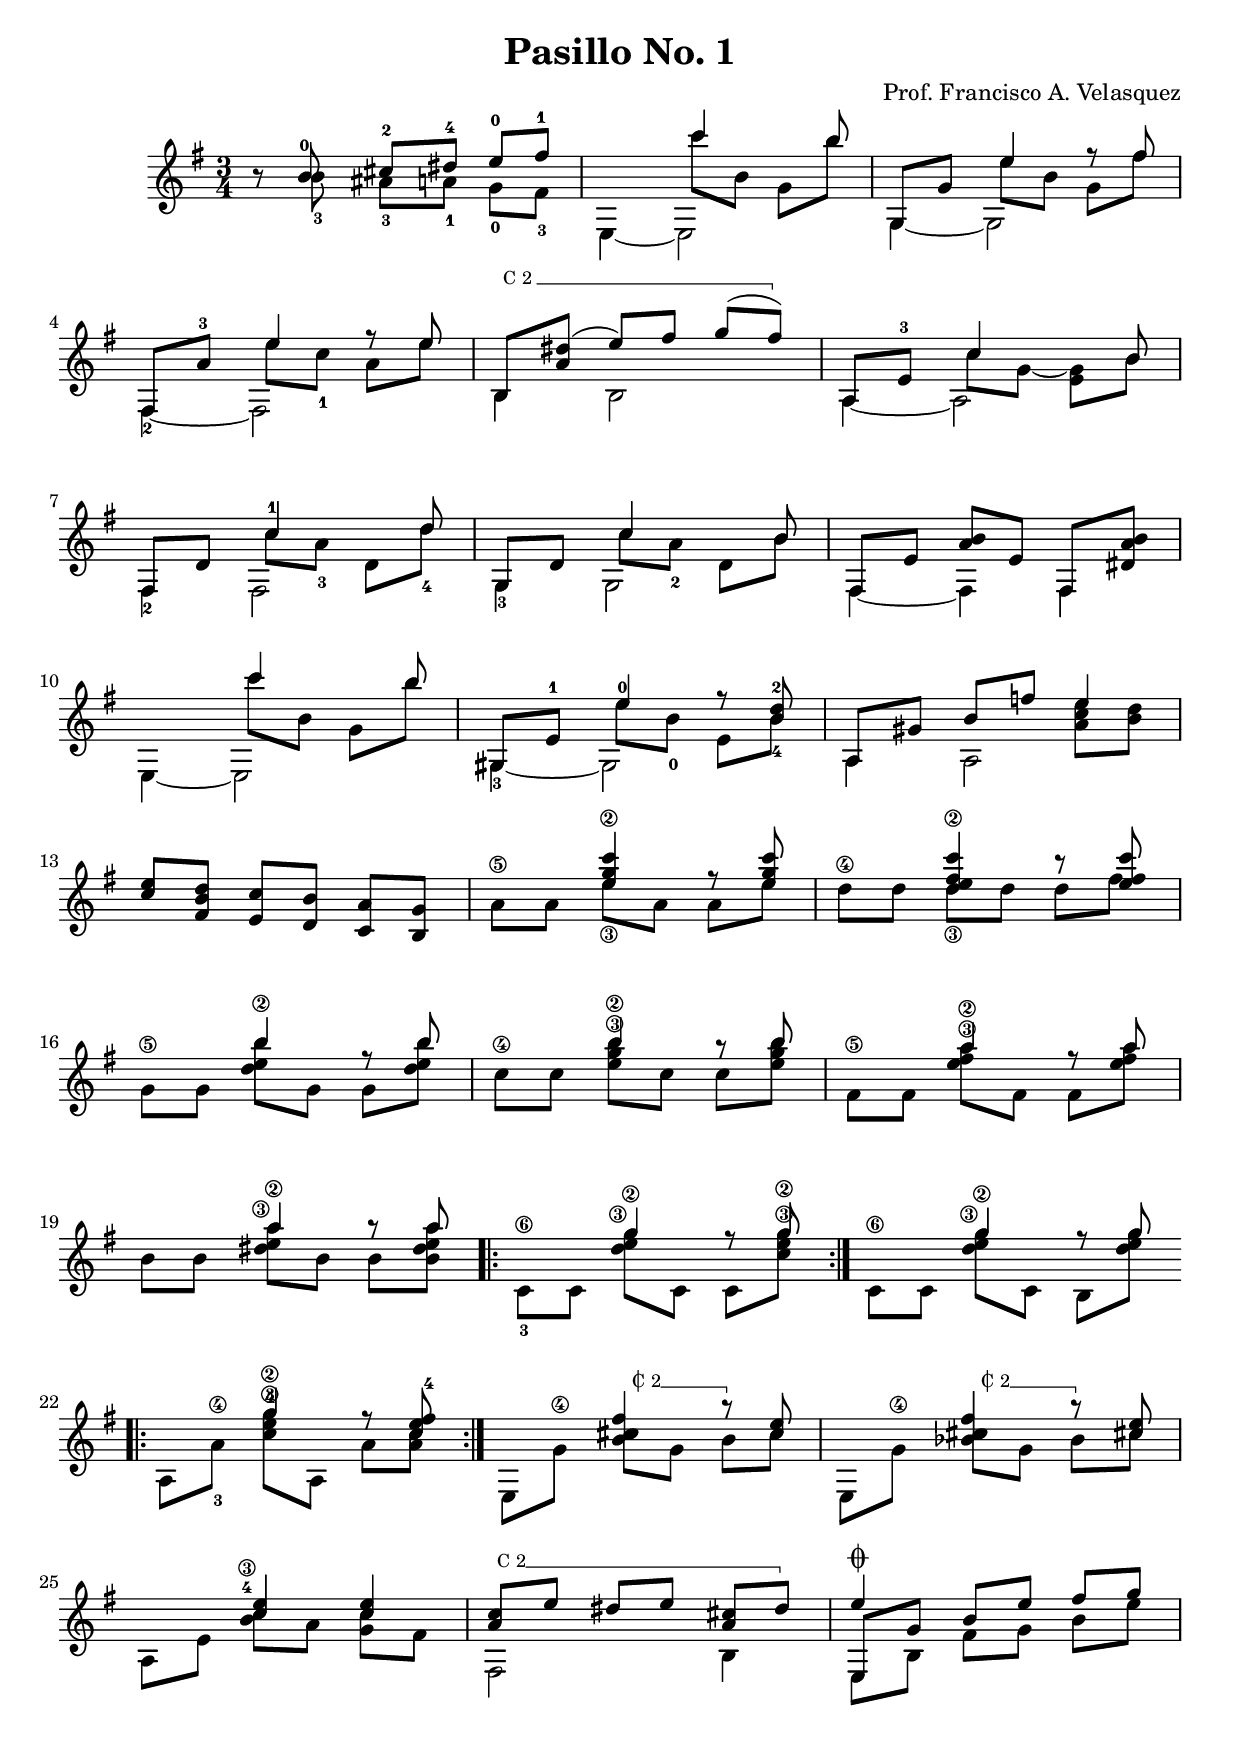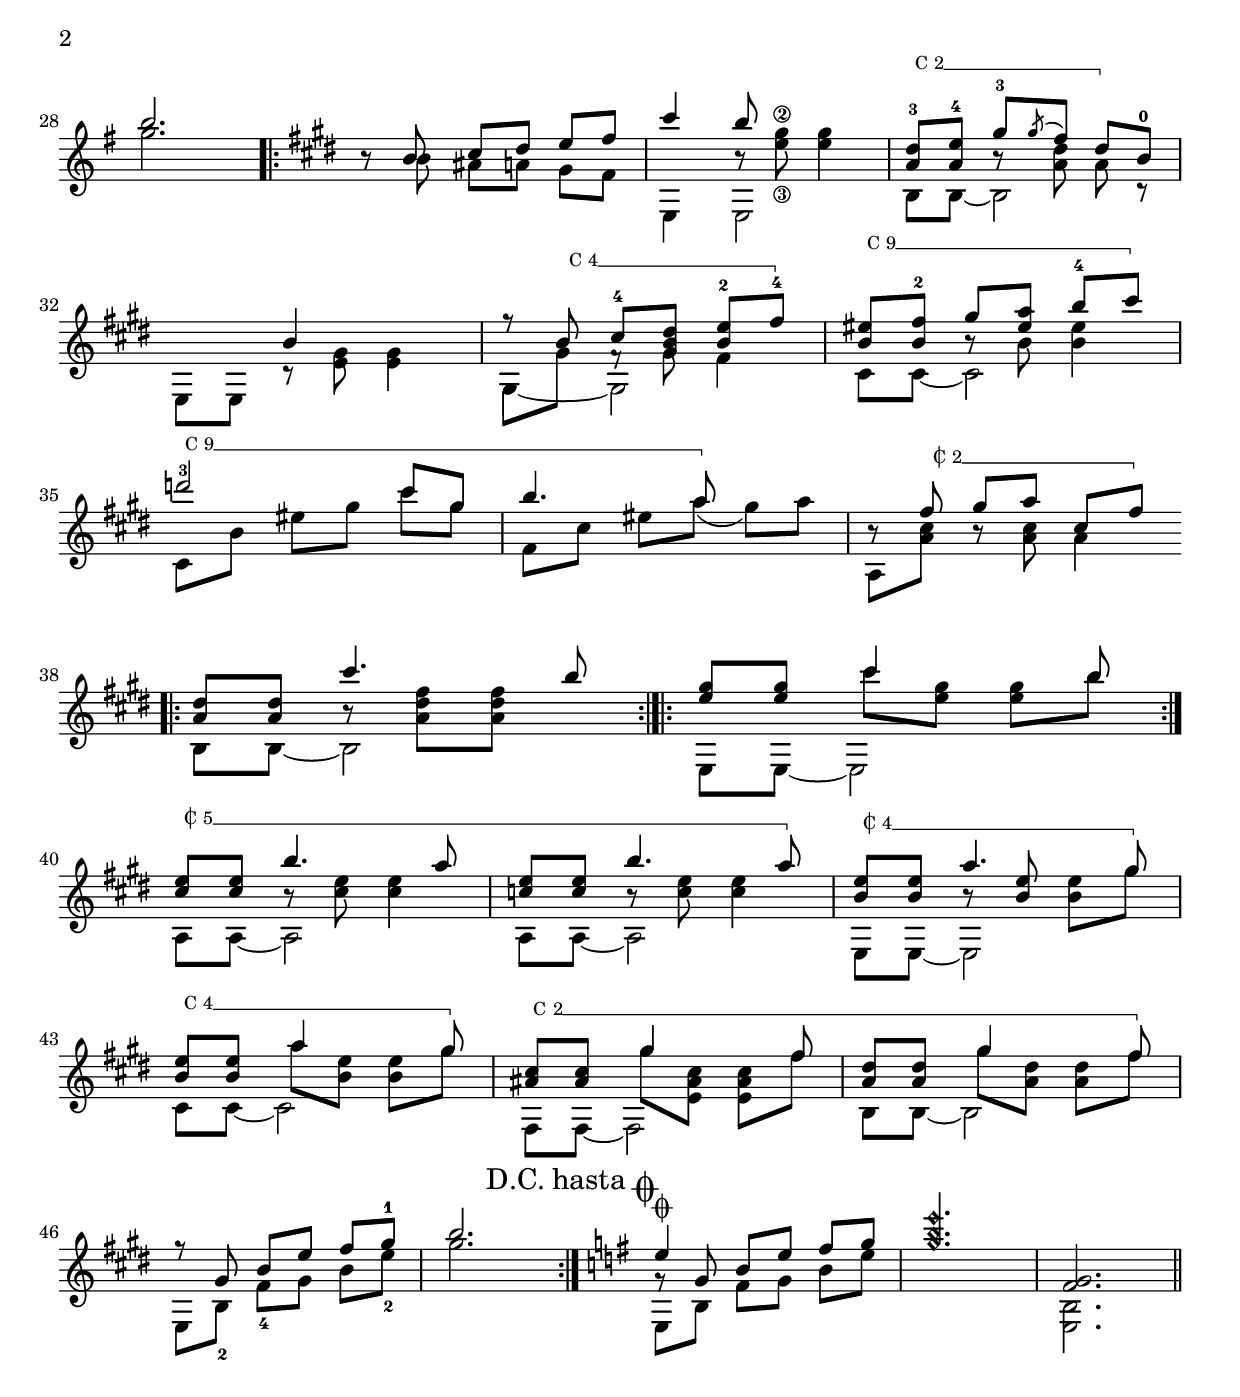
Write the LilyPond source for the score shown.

\version "2.18.2"
\header {
  title = "Pasillo No. 1"
  composer = "Prof. Francisco A. Velasquez"
}

\include "bbarred.ly"

#(define RH rightHandFinger)

<<
  {
    \time 3/4
    \key g \major
    r8 
    <<
      \new Voice { \voiceOne
        b'-0 cis''-2[ dis''-4] e''-0[ fis''-1] |
        s4 c'''4 s8 b''8 |
        g8[ g'] e''4 r8 fis'' | \break
      }
      \new Voice { \voiceTwo
        \once \override NoteColumn.force-hshift = #1 b'-3 ais'-3[ a'-1] g'-0[ fis'-3] |
        s4 c'''8[ b'] g'[ b''] |
        s4 e''8[ b'] g'[ fis''] |
      }
      \new Voice { \voiceThree
        s8 s2 |
        |
        |
      }
      \new Voice { \voiceFour
        s2 s8 |
        e4~ e2 |
        g4~ g2 |
      }

    >>
    <<
      \new Voice { \voiceOne
        fis8[ a'-3] e''4 r8 e''|
        \fbarre #"2 "{ b8[ <a' dis''>] (e'')[ fis''] g''[ (fis'')] }|
        a8[ e'-3] c''4 s8 b'8 | \break
      }
      \new Voice { \voiceTwo
        s4 e''8[ c''-1] a'[ e''] |
        s2. |
        s4  c''8[ g'~] <g' e'>[ b'] |
      }
      \new Voice { \voiceThree
        |
        |
        |
      }
      \new Voice { \voiceFour
        fis4~-2 fis2 |
        b4 b2 |
        a4~ a2|
      }
    >>
    <<
      \new Voice { \voiceOne
        fis8[ d'] c''4-1 s8 d'' |
        g8[ d'] c''4 s8 b' |
        fis8[ e'] <a' b'>[ e'] fis[ <dis' a' b'>] | \break
      }
      \new Voice { \voiceTwo
        s4 c''8[ a'-3] d'[ d''-4]|
        s4 c''8[ a'-2] d'[ b']|
        |
      }
      \new Voice { \voiceThree
        |
        |
        |
      }
      \new Voice { \voiceFour
        fis4-2 fis2 |
        g4-3 g2 |
        fis4~ fis fis |
      }
    >>
    <<
      \new Voice { \voiceOne
        s4 c''' s8 b'' |
        gis8 e'-1 e''4-0 r8 <b'-4 d''-2> |
        a8[ gis'] b'[ f''] e''4 | \break
      }
      \new Voice { \voiceTwo
        s4 c'''8[ b'] g'[ b''] |
        s4 e''8[ b'-0] e'[ b'] |
        s2 <a' c'' e''>8[ <b' d''>] |
      }
      \new Voice { \voiceThree
        |
        |
        |
      }
      \new Voice { \voiceFour
        e4~ e2 |
        gis4-3~ gis2|
        a4 a2 |
      }
    >>
    <<
      \new Voice { \voiceOne
        <e'' c''>8[ <fis' b' d''>] <e' c''>[ <d' b'>] <c' a'>[ <b g'>] |
        s4 <e'' g''\3 c'''\2> r8 <e'' g'' c'''> |
        s4 <d'' e'' fis''\3 c'''\2> r8  <e'' fis'' c'''>8 | \break
      }
      \new Voice { \voiceTwo
        s2. |
        a'8\5[ a'] e''[ a'] a'[ e''] |
        d''8\4[ d''] d''[ d''] d''[ fis''] |
      }
      \new Voice { \voiceThree
        |
        |
        |
      }
      \new Voice { \voiceFour
        |
        |
        |
      }
    >>
    <<
      \new Voice { \voiceOne
        s4 b''\2 r8 b'' |
        s4 b''\2 r8 b'' |
        s4 a''\2 r8 a'' | \break
      }
      \new Voice { \voiceTwo
        g'8\5[ g'] <d'' e'' b''>[ g'] g'[ <d'' e'' b''>] |
        c''8\4[ c''] <e'' g''\3 b''>[ c''] c''[ <e'' g'' b''>] |
        fis'8\5[ fis'] <e'' fis''\3 a''>[ fis'] fis'[ <e'' fis'' a''>] |
      }
      \new Voice { \voiceThree
        |
        |
        |
      }
      \new Voice { \voiceFour
        |
        |
        |
      }
    >>
    <<
      \new Voice { \voiceOne
        s4 a''\2 r8 a'' \bar ".|:"
        s4 g''\2 r8 g''\2 \bar ":|."
        s4 g''\2 r8 g'' \bar ".|:" \break
      }
      \new Voice { \voiceTwo
        b'8[ b'] <dis''\3 e'' a''>[ b'] b'[ <b' dis'' e'' a''>] |
        c'8\6-3[ c'] <d''\3 e'' g''>[ c'] c'[ <c''\3 e'' g''>] |
        c'8\6[ c'] <d''\3 e'' g''>[ c'] b[ <d'' e'' g''>] |
      }
      \new Voice { \voiceThree
        |
        |
        |
      }
      \new Voice { \voiceFour
        |
        |
        |
      }
    >>
    <<
      \new Voice { \voiceOne
        s4  g''4-4\2 r8  <c'' e'' fis''-4> |
        s4 <b' cis'' fis''> r8 <cis'' e''> |
        s4 <bes' c'' fis''> r8 <c'' e''> | \break
      }
      \new Voice { \voiceTwo
        a8[ a'-3\4] <c''\3 e'' g''>[ a] a'[ <a' c''>] \bar ":|."
        e8[ g'\4] \bbarre #"2" { \once \override NoteColumn.force-hshift = #1.25 cis''[ g'] b'[ } cis''] |
        e8[ g'\4] \bbarre #"2" { \once \override NoteColumn.force-hshift = #1.25 cis''[ g'] bes'[ } cis''] |
      }
      \new Voice { \voiceThree
        |
        |
        |
      }
      \new Voice { \voiceFour
        |
        |
        |
      }
    >>
    <<
      \new Voice { \voiceOne
        s4 <c'' e''> <c'' e''> |
        \fbarre #"2" { <a' c''>8[ e''] dis''[ e''] <a' cis''>[ dis''] }   |
        e''4 \coda s2 | \break
      }
      \new Voice { \voiceTwo
        a8[ e'] <b'-4\3 c''>[ a'] <g' c''>[ fis'] |
        s2. |
        e8[ b] fis'[ g'] b'[ e''] |
      }
      \new Voice { \voiceThree
        s2. |
        s2. |
        \once \override NoteColumn.force-hshift = #0 e8[ g'] b'[ e''] fis''[ g''] |
      }
      \new Voice { \voiceFour
        s2. |
        fis2 b4 |
        |
      }
    >>
    <<
      \new Voice { \voiceOne
        b''2. \bar ".|:"
      }
      \new Voice { \voiceTwo
        g''2. |
      }
      \new Voice { \voiceThree
        |
      }
      \new Voice { \voiceFour
        |
      }
    >>
    \key e \major
    r8
    <<
      \new Voice { \voiceOne
        b'8 cis''[ dis''] e''[ fis''] |
        cis'''4 b''8 s4. |
        \fbarre #"2" { <a' dis''-3>8[ <a' e''-4>] gis''-3[ \slashedGrace gis'' (fis'')] dis''[ } b'-0] | \break
      }
      \new Voice { \voiceTwo
        \once \override NoteColumn.force-hshift = #1 b'8 ais'[ a'] gis'[ fis'] |
        s4 \tweak Y-offset #0 r8 <e''\3 gis''\2>8 <e'' gis''>4 |
        s4 \tweak Y-offset #0 r8 \autoBeamOff <a' dis''>8 a' \tweak Y-offset #-3 r8 |
      }
      \new Voice { \voiceThree
        s2 s8 |
        |
        |
      }
      \new Voice { \voiceFour
        s2 s8 |
        e4 e2 |
        b8 b8~ b2 |
      }
    >>
    <<
      \new Voice { \voiceOne
        s4 b' s4 |
        r8  \fbarre #"4" { b' cis''-4[ <gis' b' dis''>] <b' e''-2>[ fis''-4] } |
        \fbarre #"9" { <b' eis''>8[ <b'-2 fis''>] gis''[ <eis'' a''>] b''-4[ cis'''] } | \break
      }
      \new Voice { \voiceTwo
        e8[ e8] r8 <e' gis'>8 <e' gis'> 4 |
        gis8[ gis'] \tweak Y-offset #-1.5 r8 <gis'> fis'4 |
        s4 \tweak Y-offset #0 r8 b'8 <b' eis''>4 |
      }
      \new Voice { \voiceThree
        |
        |
        |
      }
      \new Voice { \voiceFour
        s2. |
        \once \override NoteColumn.force-hshift = #0 gis4~ gis2 |
        cis'8[ cis'~] cis'2 |
      }
    >>
    <<
      \new Voice { \voiceOne
        \fbarre #"9" { d'''2-3 cis'''8[ gis''] |
        b''4. a''8 s4 }|
        \tweak Y-offset #0 r8 \bbarre #"2" { fis'' gis''[ a''] cis''[ fis''] } \bar ".|:" \break
      }
      \new Voice { \voiceTwo
        cis'8[ b'] eis''[ gis''] cis'''8[ gis''] |
        fis'8[ cis''] eis''[ a''] (gis'')[ a''] |
        a[ <a' cis''>] \tweak Y-offset #0 r8  <a' cis''> a'4 |
      }
      \new Voice { \voiceThree
        |
        |
        |
      }
      \new Voice { \voiceFour
        |
        |
        |
      }
    >>
    <<
      \new Voice { \voiceOne
        s4 cis'''4. b''8 \bar ":|.|:"
        <e'' gis''>8[ <e'' gis''>] cis'''4 s8 b''  \bar ":|." \break
      }
      \new Voice { \voiceTwo
        b8[ b~] b2 |
        s4 cis'''8[ <e'' gis''>] <e'' gis''>[ b''] |
      }
      \new Voice { \voiceThree
        <a' dis''>8[ <a' dis''>] \tweak Y-offset #0 r8 s4. |
        |
      }
      \new Voice { \voiceFour
        s4. <a' dis'' fis''>8 <a' dis'' fis''>8 s8 |
        e8[ e~] e2 |
      }
    >>
    <<
      \new Voice { \voiceOne
        \bbarre #"5" { <cis'' e''>8[ <cis'' e''>] b''4. a''8 |
        <c'' e''>8[ <c'' e''>] b''4. a''8 } |
        \bbarre #"4" {<b' e''>8[ <b' e''>] a''4. gis''8 } | \break
      }
      \new Voice { \voiceTwo
        s4 \tweak Y-offset #0 r8 <cis'' e''>8 <cis'' e''>4 |
        s4 \tweak Y-offset #0 r8 <c'' e''>8 <c'' e''>4 |
        s4 \tweak Y-offset #0 r8 s8 <b' e''>8[ gis''] |
      }
      \new Voice { \voiceThree
        s2. |
        s2. |
        s4. <b' e''>8 s4 |
      }
      \new Voice { \voiceFour
        a8[ a8~] a2 |
        a8[ a8~] a2 |
        e8[ e8~] e2 |
      }
    >>
    <<
      \new Voice { \voiceOne
        \fbarre #"4" { <b' e''>8[ <b' e''>] a''4 s8 gis'' } |
        \fbarre #"2" { <ais' cis''>8[ <ais' cis''>] gis''4 s8 fis'' |
        <a' dis''>8[ <a' dis''>] gis''4 s8 fis'' } | \break
      }
      \new Voice { \voiceTwo
        s4 a''8[ <b' e''>] <b' e''>[ gis''] |
        s4 gis''8[ <e' ais' cis''>] <e' ais' cis''>[ fis''] |
        s4 gis''8[ <a' dis''>] <a' dis''>[ fis''] |
      }
      \new Voice { \voiceThree
        |
        |
        |
      }
      \new Voice { \voiceFour
        cis'8[ cis'8~] cis'2 |
        fis8[ fis8~] fis2 |
        b8[ b8~] b2 |
      }
    >>
    <<
      \new Voice { \voiceOne
        r8 gis' b'[ e''] fis''[ gis''-1] |
        b''2. \mark \markup  { D.C. hasta \musicglyph #"scripts.coda" } \bar #":|."
      }
      \new Voice { \voiceTwo
        e8[ b-2] fis'-4[ gis'] b'[ e''-2] |
        gis''2. |
      }
      \new Voice { \voiceThree
        |
        |
      }
      \new Voice { \voiceFour
        |
        |
      }
    >>
    \key g \major
    <<
      \new Voice { \voiceOne
        e''4\coda s2 |
        \set harmonicDots = ##t <g''\harmonic b''\harmonic e'''\harmonic>2. |
        <g' fis'>2. \bar "||"
      }
      \new Voice { \voiceTwo
        e8[ b] fis'[ g'] b'[ e''] |
        s2. |
        <e b>2. |
      }
      \new Voice { \voiceThree
        \tweak Y-offset #-1 r8 g' b'[ e''] fis''[ g''] |
        |
        |
      }
      \new Voice { \voiceFour
        |
        |
        |
      }
    >>
  }
>>
